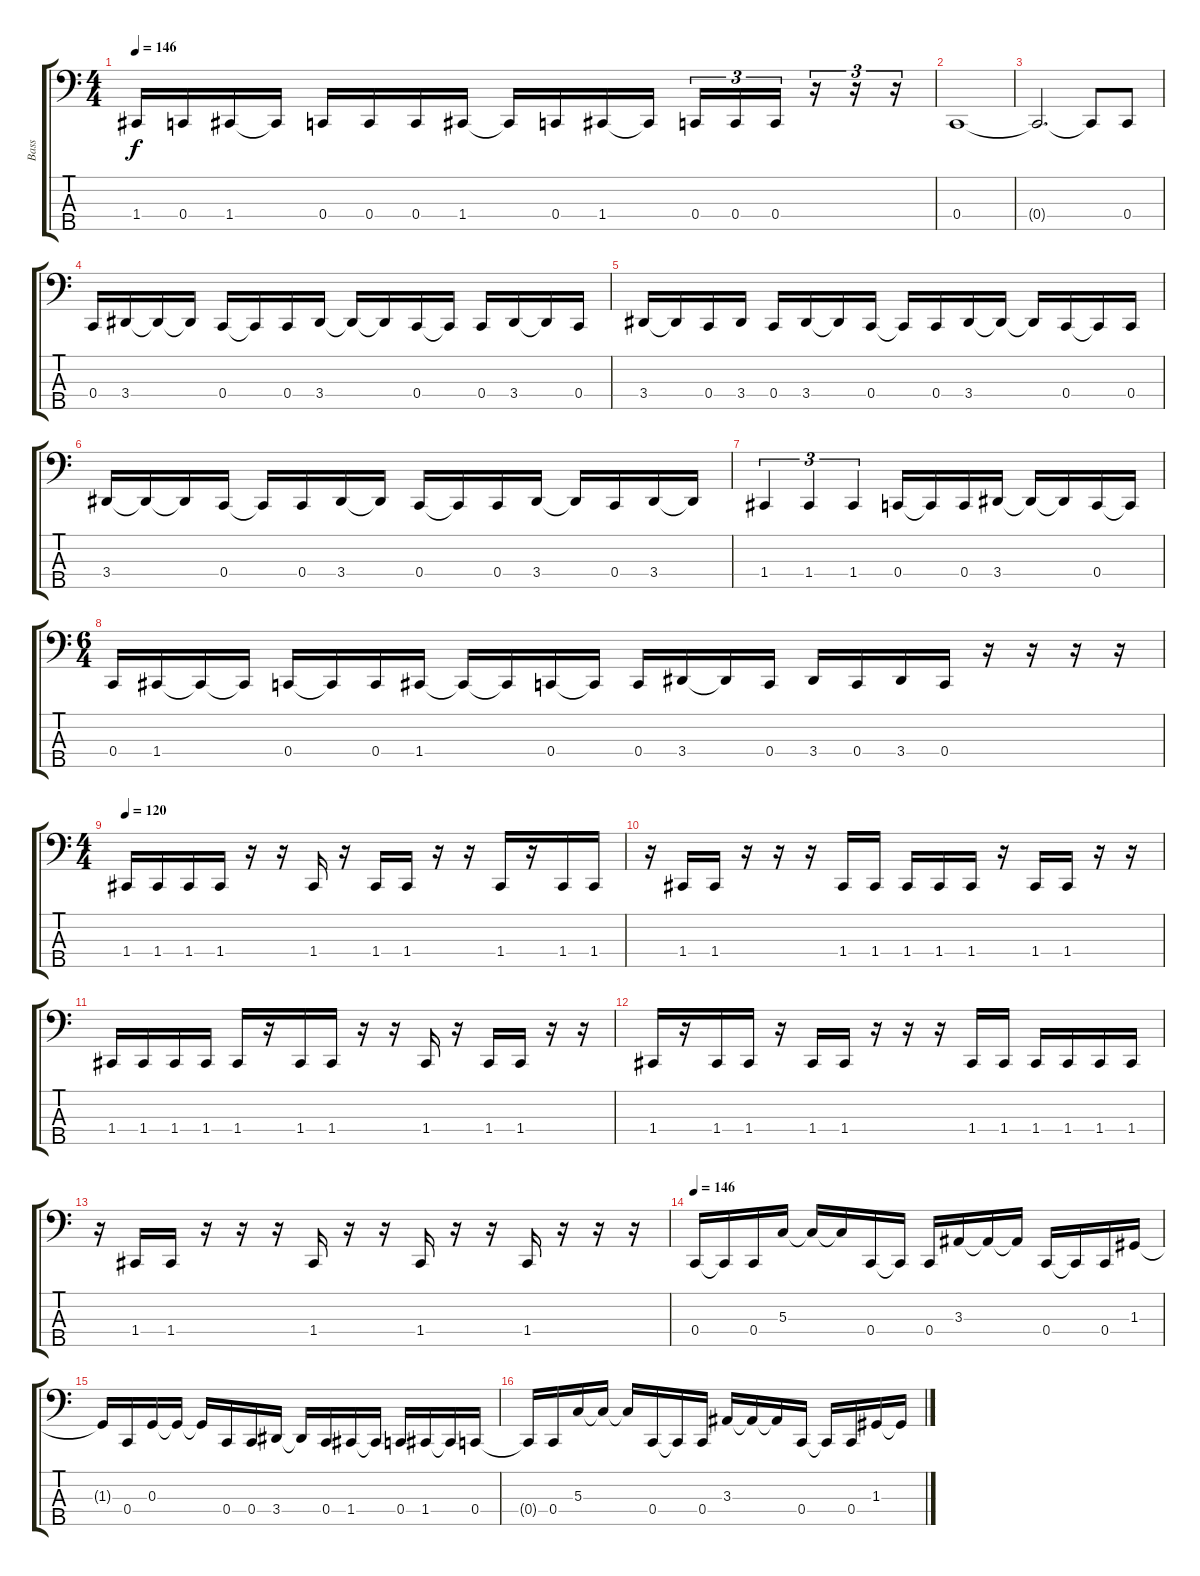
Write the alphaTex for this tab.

\track ("Bass" "Bass") {instrument electricbasspick}
\staff {score tabs}
\tuning (F2 C2 G1 C1 A0) {hide}
\ts (4 4)
\tempo 146
\clef f4
\ks c
1.4{t}.16{dy f} 0.4.16 1.4.16 1.4{t}.16 0.4.16 0.4.16 0.4.16 1.4.16 1.4{t}.16 0.4.16 1.4.16 1.4{t}.16 0.4.16{tu (3 2)} 0.4.16{tu (3 2)} 0.4.16{tu (3 2)} r.16{tu (3 2)} r.16{tu (3 2)} r.16{tu (3 2)} |
0.4.1 |
0.4{t}.2{d} 0.4{t}.8 0.4.8 |
0.4.16 3.4.16 3.4{t}.16 3.4{t}.16 0.4.16 0.4{t}.16 0.4.16 3.4.16 3.4{t}.16 3.4{t}.16 0.4.16 0.4{t}.16 0.4.16 3.4.16 3.4{t}.16 0.4.16 |
3.4.16 3.4{t}.16 0.4.16 3.4.16 0.4.16 3.4.16 3.4{t}.16 0.4.16 0.4{t}.16 0.4.16 3.4.16 3.4{t}.16 3.4{t}.16 0.4.16 0.4{t}.16 0.4.16 |
3.4.16 3.4{t}.16 3.4{t}.16 0.4.16 0.4{t}.16 0.4.16 3.4.16 3.4{t}.16 0.4.16 0.4{t}.16 0.4.16 3.4.16 3.4{t}.16 0.4.16 3.4.16 3.4{t}.16 |
1.4.4{tu (3 2)} 1.4.4{tu (3 2)} 1.4.4{tu (3 2)} 0.4.16 0.4{t}.16 0.4.16 3.4.16 3.4{t}.16 3.4{t}.16 0.4.16 0.4{t}.16 |
\ts (6 4)
0.4.16 1.4.16 1.4{t}.16 1.4{t}.16 0.4.16 0.4{t}.16 0.4.16 1.4.16 1.4{t}.16 1.4{t}.16 0.4.16 0.4{t}.16 0.4.16 3.4.16 3.4{t}.16 0.4.16 3.4.16 0.4.16 3.4.16 0.4.16 r.16 r.16 r.16 r.16 |
\ts (4 4)
\tempo 120
1.4.16 1.4.16 1.4.16 1.4.16 r.16 r.16 1.4.16 r.16 1.4.16 1.4.16 r.16 r.16 1.4.16 r.16 1.4.16 1.4.16 |
r.16 1.4.16 1.4.16 r.16 r.16 r.16 1.4.16 1.4.16 1.4.16 1.4.16 1.4.16 r.16 1.4.16 1.4.16 r.16 r.16 |
1.4.16 1.4.16 1.4.16 1.4.16 1.4.16 r.16 1.4.16 1.4.16 r.16 r.16 1.4.16 r.16 1.4.16 1.4.16 r.16 r.16 |
1.4.16 r.16 1.4.16 1.4.16 r.16 1.4.16 1.4.16 r.16 r.16 r.16 1.4.16 1.4.16 1.4.16 1.4.16 1.4.16 1.4.16 |
r.16 1.4.16 1.4.16 r.16 r.16 r.16 1.4.16 r.16 r.16 1.4.16 r.16 r.16 1.4.16 r.16 r.16 r.16 |
\tempo 146
0.4.16 0.4{t}.16 0.4.16 5.3.16 5.3{t}.16 5.3{t}.16 0.4.16 0.4{t}.16 0.4.16 3.3.16 3.3{t}.16 3.3{t}.16 0.4.16 0.4{t}.16 0.4.16 1.3.16 |
1.3{t}.16 0.4.16 0.3.16 0.3{t}.16 0.3{t}.16 0.4.16 0.4.16 3.4.16 3.4{t}.16 0.4.16 1.4.16 1.4{t}.16 0.4.16 1.4.16 1.4{t}.16 0.4.16 |
0.4{t}.16 0.4.16 5.3.16 5.3{t}.16 5.3{t}.16 0.4.16 0.4{t}.16 0.4.16 3.3.16 3.3{t}.16 3.3{t}.16 0.4.16 0.4{t}.16 0.4.16 1.3.16 1.3{t}.16
